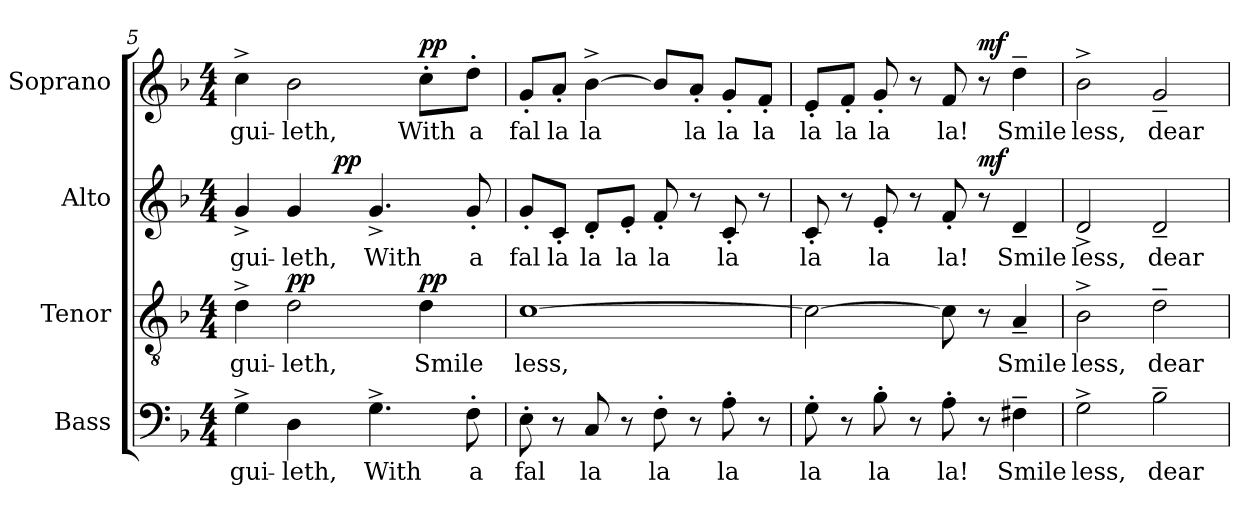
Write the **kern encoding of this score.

**kern	**text	**kern	**text	**dynam	**kern	**text	**dynam	**kern	**text	**dynam
*part4	*part4	*part3	*part3	*part3	*part2	*part2	*part2	*part1	*part1	*part1
*staff4	*staff4	*staff3	*staff3	*staff3	*staff2	*staff2	*staff2	*staff1	*staff1	*staff1
*I"Bass	*	*I"Tenor	*	*	*I"Alto	*	*	*I"Soprano	*	*
*I'B.	*	*I'T.	*	*	*I'A.	*	*	*I'S.	*	*
*clefF4	*	*clefGv2	*	*	*clefG2	*	*	*clefG2	*	*
*	*	*ITrd7c12	*	*	*	*	*	*	*	*
*k[b-]	*	*k[b-]	*	*	*k[b-]	*	*	*k[b-]	*	*
*F:	*	*F:	*	*	*F:	*	*	*F:	*	*
*M4/4	*	*M4/4	*	*	*M4/4	*	*	*M4/4	*	*
=5	=5	=5	=5	=5	=5	=5	=5	=5	=5	=5
!	!LO:LY:b:color=#000000	!	!	!	!	!	!	!	!	!
!	!	!	!LO:LY:b:color=#000000	!	!	!	!	!	!	!
!	!	!	!	!	!	!LO:LY:b:color=#000000	!	!	!	!
!	!	!	!	!	!	!	!	!	!LO:LY:b:color=#000000	!
*	*	*	*	*	*^	*	*	*	*	*
4G^i\	-gui-	4D^i\	-gui-	.	4g^i/	4ryy	-gui-	.	4cc^i\	-gui-	.
!	!LO:LY:b:color=#000000	!	!	!	!	!	!	!	!	!	!
!	!	!	!LO:LY:b:color=#000000	!	!	!	!	!	!	!	!
!	!	!	!	!	!	!	!LO:LY:b:color=#000000	!	!	!	!
!	!	!	!	!	!	!	!	!	!	!LO:LY:b:color=#000000	!
4Di\	-leth,	2Di\	-leth,	pp	4gi/	16ryy	-leth,	.	2b-i\	-leth,	.
.	.	.	.	.	.	32ryy	.	.	.	.	.
.	.	.	.	.	.	64ryy	.	.	.	.	.
.	.	.	.	.	.	1024ryy	.	.	.	.	.
.	.	.	.	.	.	2ryy	.	pp	.	.	.
!	!LO:LY:b:color=#000000	!	!	!	!	!	!	!	!	!	!
!	!	!	!	!	!	!	!LO:LY:b:color=#000000	!	!	!	!
4.G^i\	With	.	.	.	4.g^i/	.	With	.	.	.	.
!	!	!	!LO:LY:b:color=#000000	!	!	!	!	!	!	!	!
!	!	!	!	!	!	!	!	!	!	!LO:LY:b:color=#000000	!
.	.	4Di\	Smile	pp	.	.	.	.	8cc'i\L	With	pp
.	.	.	.	.	.	8ryy	.	.	.	.	.
!	!LO:LY:b:color=#000000	!	!	!	!	!	!	!	!	!	!
!	!	!	!	!	!	!	!LO:LY:b:color=#000000	!	!	!	!
!	!	!	!	!	!	!	!	!	!	!LO:LY:b:color=#000000	!
8F'i\	a	.	.	.	8g'i/	.	a	.	8dd'i\J	a	.
.	.	.	.	.	.	128...ryy	.	.	.	.	.
*	*	*	*	*	*v	*v	*	*	*	*	*
!!LO:LB:g=z
=6	=6	=6	=6	=6	=6	=6	=6	=6	=6	=6
*	*	*	*	*	*^	*	*	*	*	*
!	!LO:LY:b:color=#000000	!	!	!	!	!	!	!	!	!	!
*	*	*	*	*	*v	*v	*	*	*	*	*
*	*	*	*	*	*^	*	*	*	*	*
!	!	!	!LO:LY:b:color=#000000	!	!	!	!	!	!	!	!
*	*	*	*	*	*v	*v	*	*	*	*	*
*	*	*	*	*	*^	*	*	*	*	*
!	!	!	!	!	!	!	!LO:LY:b:color=#000000	!	!	!	!
*	*	*	*	*	*v	*v	*	*	*	*	*
*	*	*	*	*	*^	*	*	*	*	*
!	!	!	!	!	!	!	!	!	!	!LO:LY:b:color=#000000	!
*	*	*	*	*	*v	*v	*	*	*	*	*
8E'i\	fal	[1Ci	less,	.	8g'i/L	fal	.	8g'i/L	fal	.
!	!	!	!	!	!	!LO:LY:b:color=#000000	!	!	!	!
!	!	!	!	!	!	!	!	!	!LO:LY:b:color=#000000	!
8r	.	.	.	.	8c'i/J	la	.	8a'i/J	la	.
!	!LO:LY:b:color=#000000	!	!	!	!	!	!	!	!	!
!	!	!	!	!	!	!LO:LY:b:color=#000000	!	!	!	!
!	!	!	!	!	!	!	!	!	!LO:LY:b:color=#000000	!
8Ci/	la	.	.	.	8d'i/L	la	.	[4b-^i\	la	.
!	!	!	!	!	!	!LO:LY:b:color=#000000	!	!	!	!
8r	.	.	.	.	8e'i/J	la	.	.	.	.
!	!LO:LY:b:color=#000000	!	!	!	!	!	!	!	!	!
!	!	!	!	!	!	!LO:LY:b:color=#000000	!	!	!	!
8F'i\	la	.	.	.	8f'i/	la	.	8b-i/L]	.	.
!	!	!	!	!	!	!	!	!	!LO:LY:b:color=#000000	!
8r	.	.	.	.	8r	.	.	8a'i/J	la	.
!	!LO:LY:b:color=#000000	!	!	!	!	!	!	!	!	!
!	!	!	!	!	!	!LO:LY:b:color=#000000	!	!	!	!
!	!	!	!	!	!	!	!	!	!LO:LY:b:color=#000000	!
8A'i\	la	.	.	.	8c'i/	la	.	8g'i/L	la	.
!	!	!	!	!	!	!	!	!	!LO:LY:b:color=#000000	!
8r	.	.	.	.	8r	.	.	8f'i/J	la	.
=7	=7	=7	=7	=7	=7	=7	=7	=7	=7	=7
!	!LO:LY:b:color=#000000	!	!	!	!	!	!	!	!	!
!	!	!	!	!	!	!LO:LY:b:color=#000000	!	!	!	!
!	!	!	!	!	!	!	!	!	!LO:LY:b:color=#000000	!
8G'i\	la	2Ci\_	.	.	8c'i/	la	.	8e'i/L	la	.
!	!	!	!	!	!	!	!	!	!LO:LY:b:color=#000000	!
8r	.	.	.	.	8r	.	.	8f'i/J	la	.
!	!LO:LY:b:color=#000000	!	!	!	!	!	!	!	!	!
!	!	!	!	!	!	!LO:LY:b:color=#000000	!	!	!	!
!	!	!	!	!	!	!	!	!	!LO:LY:b:color=#000000	!
8B-'i\	la	.	.	.	8e'i/	la	.	8g'i/	la	.
8r	.	.	.	.	8r	.	.	8r	.	.
!	!LO:LY:b:color=#000000	!	!	!	!	!	!	!	!	!
!	!	!	!	!	!	!LO:LY:b:color=#000000	!	!	!	!
!	!	!	!	!	!	!	!	!	!LO:LY:b:color=#000000	!
8A'i\	la!	8Ci\]	.	.	8f'i/	la!	.	8fi/	la!	.
8r	.	8r	.	mf mf	8r	.	mf	8r	.	mf
!	!LO:LY:b:color=#000000	!	!	!	!	!	!	!	!	!
!	!	!	!LO:LY:b:color=#000000	!	!	!	!	!	!	!
!	!	!	!	!	!	!LO:LY:b:color=#000000	!	!	!	!
!	!	!	!	!	!	!	!	!	!LO:LY:b:color=#000000	!
4F#X~i\	Smile	4AA~i/	Smile	.	4d~i/	Smile	.	4dd~i\	Smile	.
=8	=8	=8	=8	=8	=8	=8	=8	=8	=8	=8
!	!LO:LY:b:color=#000000	!	!	!	!	!	!	!	!	!
!	!	!	!LO:LY:b:color=#000000	!	!	!	!	!	!	!
!	!	!	!	!	!	!LO:LY:b:color=#000000	!	!	!	!
!	!	!	!	!	!	!	!	!	!LO:LY:b:color=#000000	!
2G^i\	less,	2BB-^i\	less,	.	2d^i/	less,	.	2b-^i\	less,	.
!	!LO:LY:b:color=#000000	!	!	!	!	!	!	!	!	!
!	!	!	!LO:LY:b:color=#000000	!	!	!	!	!	!	!
!	!	!	!	!	!	!LO:LY:b:color=#000000	!	!	!	!
!	!	!	!	!	!	!	!	!	!LO:LY:b:color=#000000	!
2B-~i\	dear	2D~i\	dear	.	2d~i/	dear	.	2g~i/	dear	.
=	=	=	=	=	=	=	=	=	=	=
*-	*-	*-	*-	*-	*-	*-	*-	*-	*-	*-
